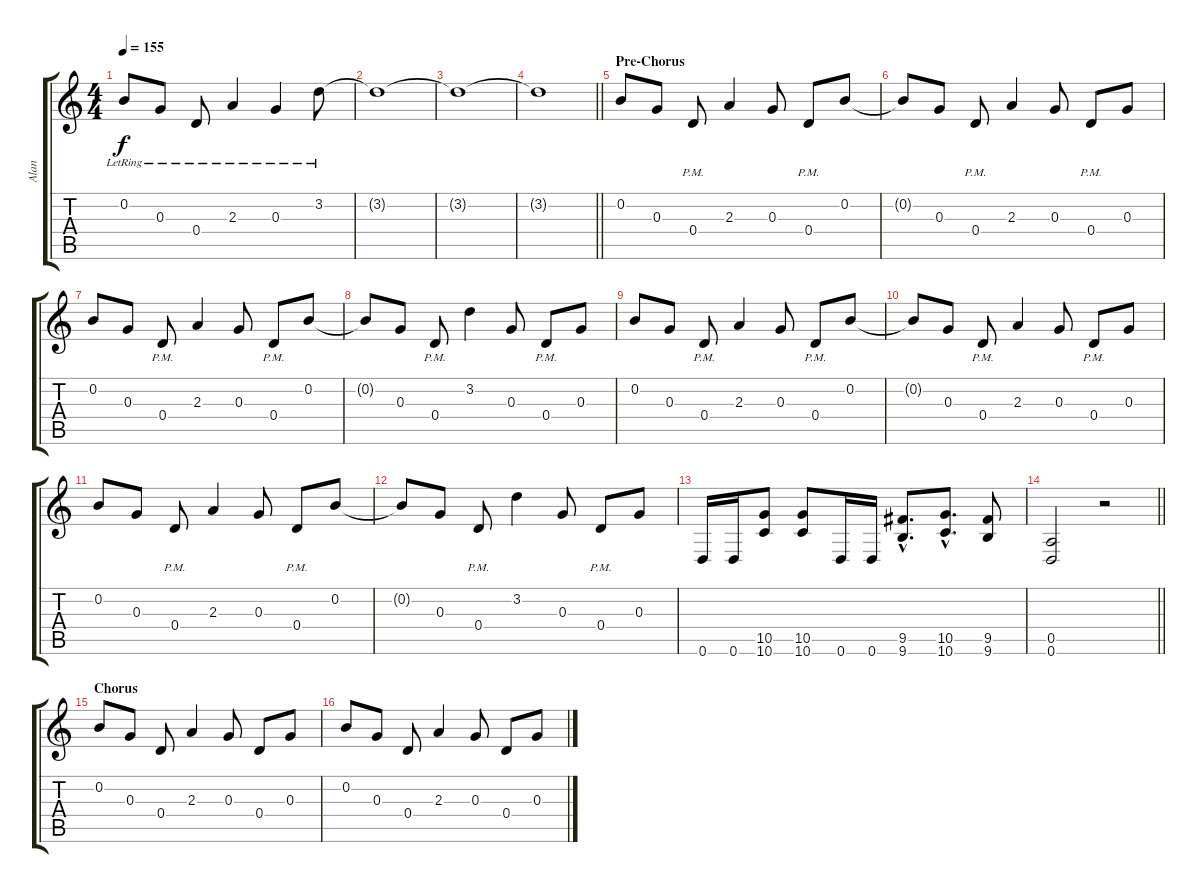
\track ("Alan" "Alan") {instrument distortionguitar}
\staff {score tabs}
\tuning (E4 B3 G3 D3 A2 D2) {hide}
\ts (4 4)
\tempo 155
\clef g2
\ks c
0.2{lr}.8{dy f volume 11} 0.3{lr}.8 0.4{lr}.8 2.3{lr}.4 0.3{lr}.4{volume 2} 3.2{lr}.8 |
3.2{t}.1 |
3.2{t}.1 |
\barLineRight lightlight
3.2{t}.1 |
\section ("" "Pre-Chorus")
0.2.8{volume 10} 0.3.8 0.4{pm}.8 2.3.4 0.3.8 0.4{pm}.8 0.2.8 |
0.2{t}.8 0.3.8 0.4{pm}.8 2.3.4 0.3.8 0.4{pm}.8 0.3.8 |
0.2.8 0.3.8 0.4{pm}.8 2.3.4 0.3.8 0.4{pm}.8 0.2.8 |
0.2{t}.8 0.3.8 0.4{pm}.8 3.2.4 0.3.8 0.4{pm}.8 0.3.8 |
0.2.8 0.3.8 0.4{pm}.8 2.3.4 0.3.8 0.4{pm}.8 0.2.8 |
0.2{t}.8 0.3.8 0.4{pm}.8 2.3.4 0.3.8 0.4{pm}.8 0.3.8 |
0.2.8 0.3.8 0.4{pm}.8 2.3.4 0.3.8 0.4{pm}.8 0.2.8 |
0.2{t}.8 0.3.8 0.4{pm}.8 3.2.4 0.3.8 0.4{pm}.8 0.3.8 |
0.6.16{volume 13} 0.6.16 (10.5 10.6).8 (10.5 10.6).8 0.6.16 0.6.16 (9.5{hac} 9.6{hac}).8{d} (10.5{hac} 10.6{hac}).8{d} (9.5 9.6).8 |
\barLineRight lightlight
(0.5 0.6).2 r.2 |
\section ("" "Chorus")
0.2.8 0.3.8 0.4.8 2.3.4 0.3.8 0.4.8 0.3.8 |
0.2.8 0.3.8 0.4.8 2.3.4 0.3.8 0.4.8 0.3.8
